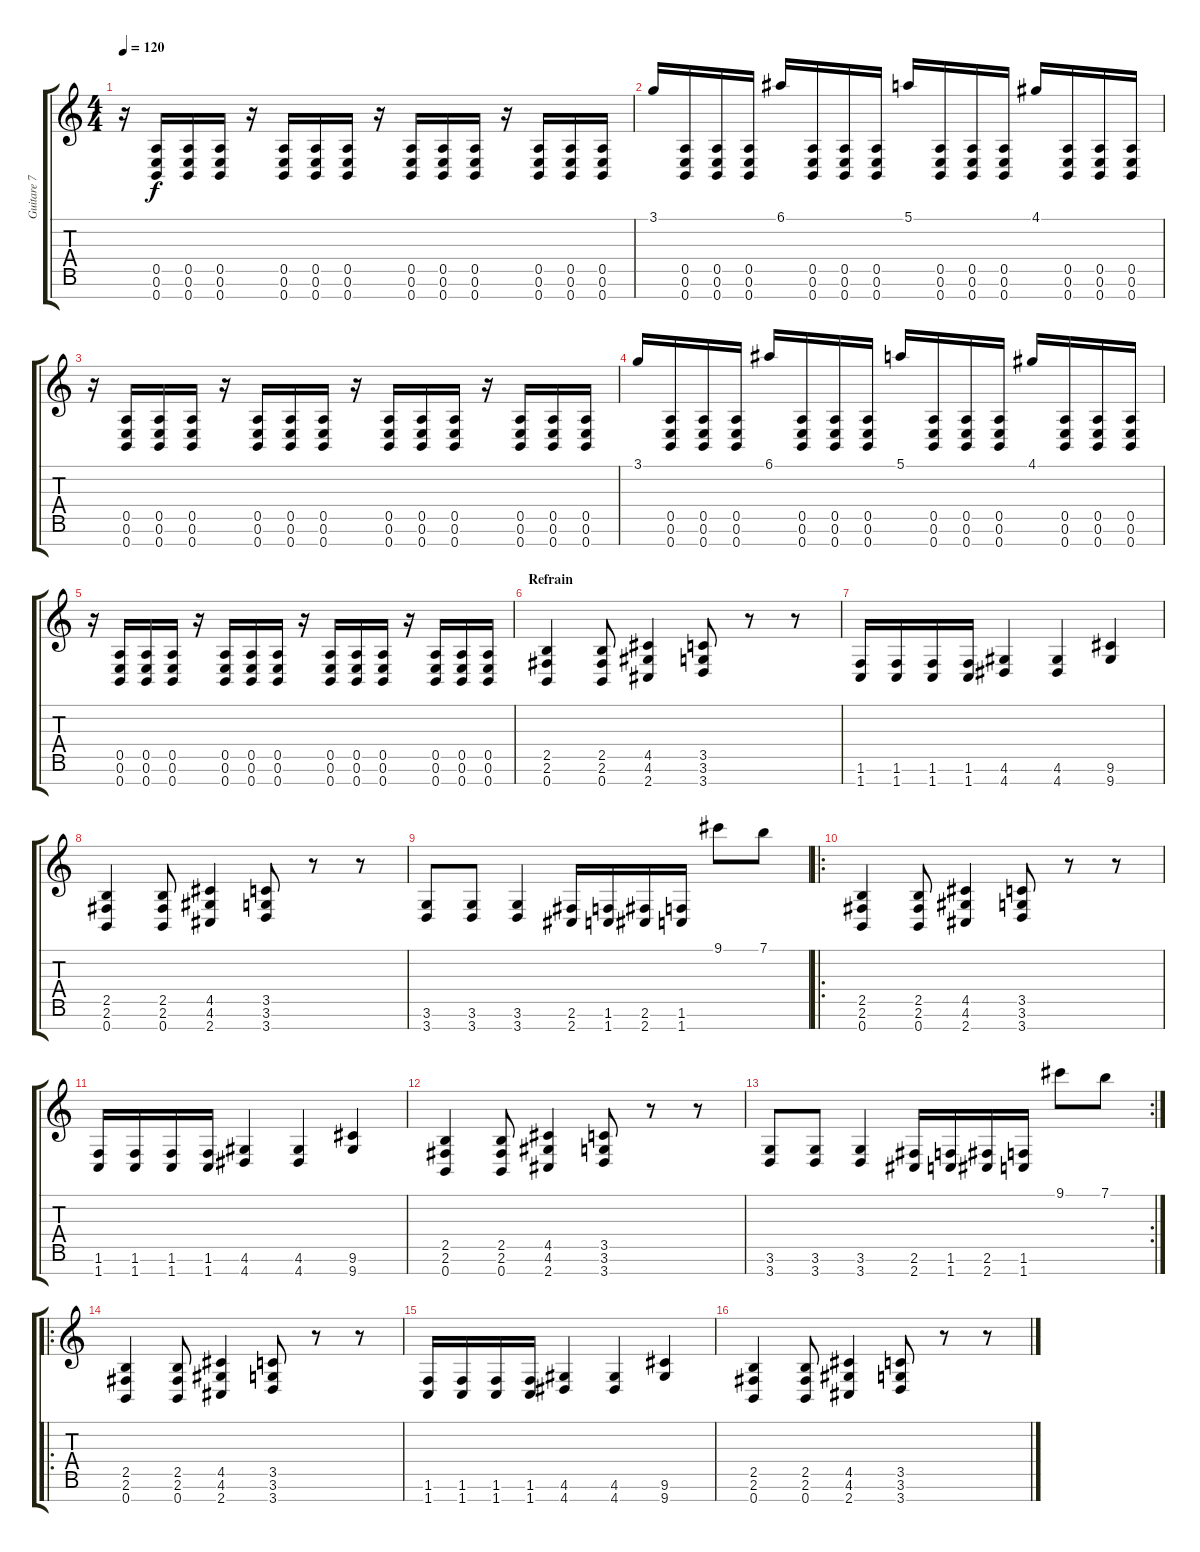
\track ("Guitare 7 cordes B2" "Guitare 7 ") {instrument distortionguitar}
\staff {score tabs}
\tuning (E4 B3 G3 D3 A2 E2 B1) {hide}
\ts (4 4)
\tempo 120
\clef g2
\ks c
r.16{dy f} (0.5 0.6 0.7).16 (0.5 0.6 0.7).16 (0.5 0.6 0.7).16 r.16 (0.5 0.6 0.7).16 (0.5 0.6 0.7).16 (0.5 0.6 0.7).16 r.16 (0.5 0.6 0.7).16 (0.5 0.6 0.7).16 (0.5 0.6 0.7).16 r.16 (0.5 0.6 0.7).16 (0.5 0.6 0.7).16 (0.5 0.6 0.7).16 |
3.1.16 (0.5 0.6 0.7).16 (0.5 0.6 0.7).16 (0.5 0.6 0.7).16 6.1.16 (0.5 0.6 0.7).16 (0.5 0.6 0.7).16 (0.5 0.6 0.7).16 5.1.16 (0.5 0.6 0.7).16 (0.5 0.6 0.7).16 (0.5 0.6 0.7).16 4.1.16 (0.5 0.6 0.7).16 (0.5 0.6 0.7).16 (0.5 0.6 0.7).16 |
r.16 (0.5 0.6 0.7).16 (0.5 0.6 0.7).16 (0.5 0.6 0.7).16 r.16 (0.5 0.6 0.7).16 (0.5 0.6 0.7).16 (0.5 0.6 0.7).16 r.16 (0.5 0.6 0.7).16 (0.5 0.6 0.7).16 (0.5 0.6 0.7).16 r.16 (0.5 0.6 0.7).16 (0.5 0.6 0.7).16 (0.5 0.6 0.7).16 |
3.1.16 (0.5 0.6 0.7).16 (0.5 0.6 0.7).16 (0.5 0.6 0.7).16 6.1.16 (0.5 0.6 0.7).16 (0.5 0.6 0.7).16 (0.5 0.6 0.7).16 5.1.16 (0.5 0.6 0.7).16 (0.5 0.6 0.7).16 (0.5 0.6 0.7).16 4.1.16 (0.5 0.6 0.7).16 (0.5 0.6 0.7).16 (0.5 0.6 0.7).16 |
r.16 (0.5 0.6 0.7).16 (0.5 0.6 0.7).16 (0.5 0.6 0.7).16 r.16 (0.5 0.6 0.7).16 (0.5 0.6 0.7).16 (0.5 0.6 0.7).16 r.16 (0.5 0.6 0.7).16 (0.5 0.6 0.7).16 (0.5 0.6 0.7).16 r.16 (0.5 0.6 0.7).16 (0.5 0.6 0.7).16 (0.5 0.6 0.7).16 |
\section ("" "Refrain")
(2.5 2.6 0.7).4 (2.5 2.6 0.7).8 (4.5 4.6 2.7).4 (3.5 3.6 3.7).8 r.8 r.8 |
(1.6 1.7).16 (1.6 1.7).16 (1.6 1.7).16 (1.6 1.7).16 (4.6 4.7).4 (4.6 4.7).4 (9.6 9.7).4 |
(2.5 2.6 0.7).4 (2.5 2.6 0.7).8 (4.5 4.6 2.7).4 (3.5 3.6 3.7).8 r.8 r.8 |
(3.6 3.7).8 (3.6 3.7).8 (3.6 3.7).4 (2.6 2.7).16 (1.6 1.7).16 (2.6 2.7).16 (1.6 1.7).16 9.1.8 7.1.8 |
\ro
(2.5 2.6 0.7).4 (2.5 2.6 0.7).8 (4.5 4.6 2.7).4 (3.5 3.6 3.7).8 r.8 r.8 |
(1.6 1.7).16 (1.6 1.7).16 (1.6 1.7).16 (1.6 1.7).16 (4.6 4.7).4 (4.6 4.7).4 (9.6 9.7).4 |
(2.5 2.6 0.7).4 (2.5 2.6 0.7).8 (4.5 4.6 2.7).4 (3.5 3.6 3.7).8 r.8 r.8 |
\rc 2
(3.6 3.7).8 (3.6 3.7).8 (3.6 3.7).4 (2.6 2.7).16 (1.6 1.7).16 (2.6 2.7).16 (1.6 1.7).16 9.1.8 7.1.8 |
\ro
(2.5 2.6 0.7).4 (2.5 2.6 0.7).8 (4.5 4.6 2.7).4 (3.5 3.6 3.7).8 r.8 r.8 |
(1.6 1.7).16 (1.6 1.7).16 (1.6 1.7).16 (1.6 1.7).16 (4.6 4.7).4 (4.6 4.7).4 (9.6 9.7).4 |
(2.5 2.6 0.7).4 (2.5 2.6 0.7).8 (4.5 4.6 2.7).4 (3.5 3.6 3.7).8 r.8 r.8
